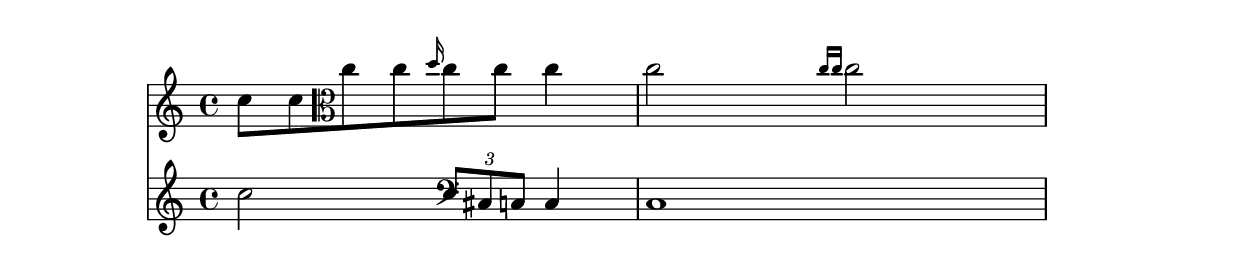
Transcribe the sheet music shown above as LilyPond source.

%% Do not edit this file; it is auto-generated from LSR http://lsr.dsi.unimi.it
%% This file is in the public domain.
\version "2.13.0"

\header {
  lsrtags = "tweaks-and-overrides, spacing"

  texidoc = "
If @code{strict-note-spacing} is set spacing of notes is not influenced
by bars or clefs within a system. Rather, they are placed just before
the note that occurs at the same time. This may cause collisions. 

"
  doctitle = "Proportional strict notespacing"
} % begin verbatim

\paper {
  ragged-right = ##t
}

\relative c'' <<
  \override Score.SpacingSpanner #'strict-note-spacing = ##t 
  \set Score.proportionalNotationDuration = #(ly:make-moment 1 16)
  \new Staff {
    c8[ c \clef alto c c \grace { d16 } c8 c] c4
    c2 \grace { c16[ c16] } c2
  }
  \new Staff {
    c2 \times 2/3 { c8 \clef bass cis,, c } c4
    c1
  }
>>
